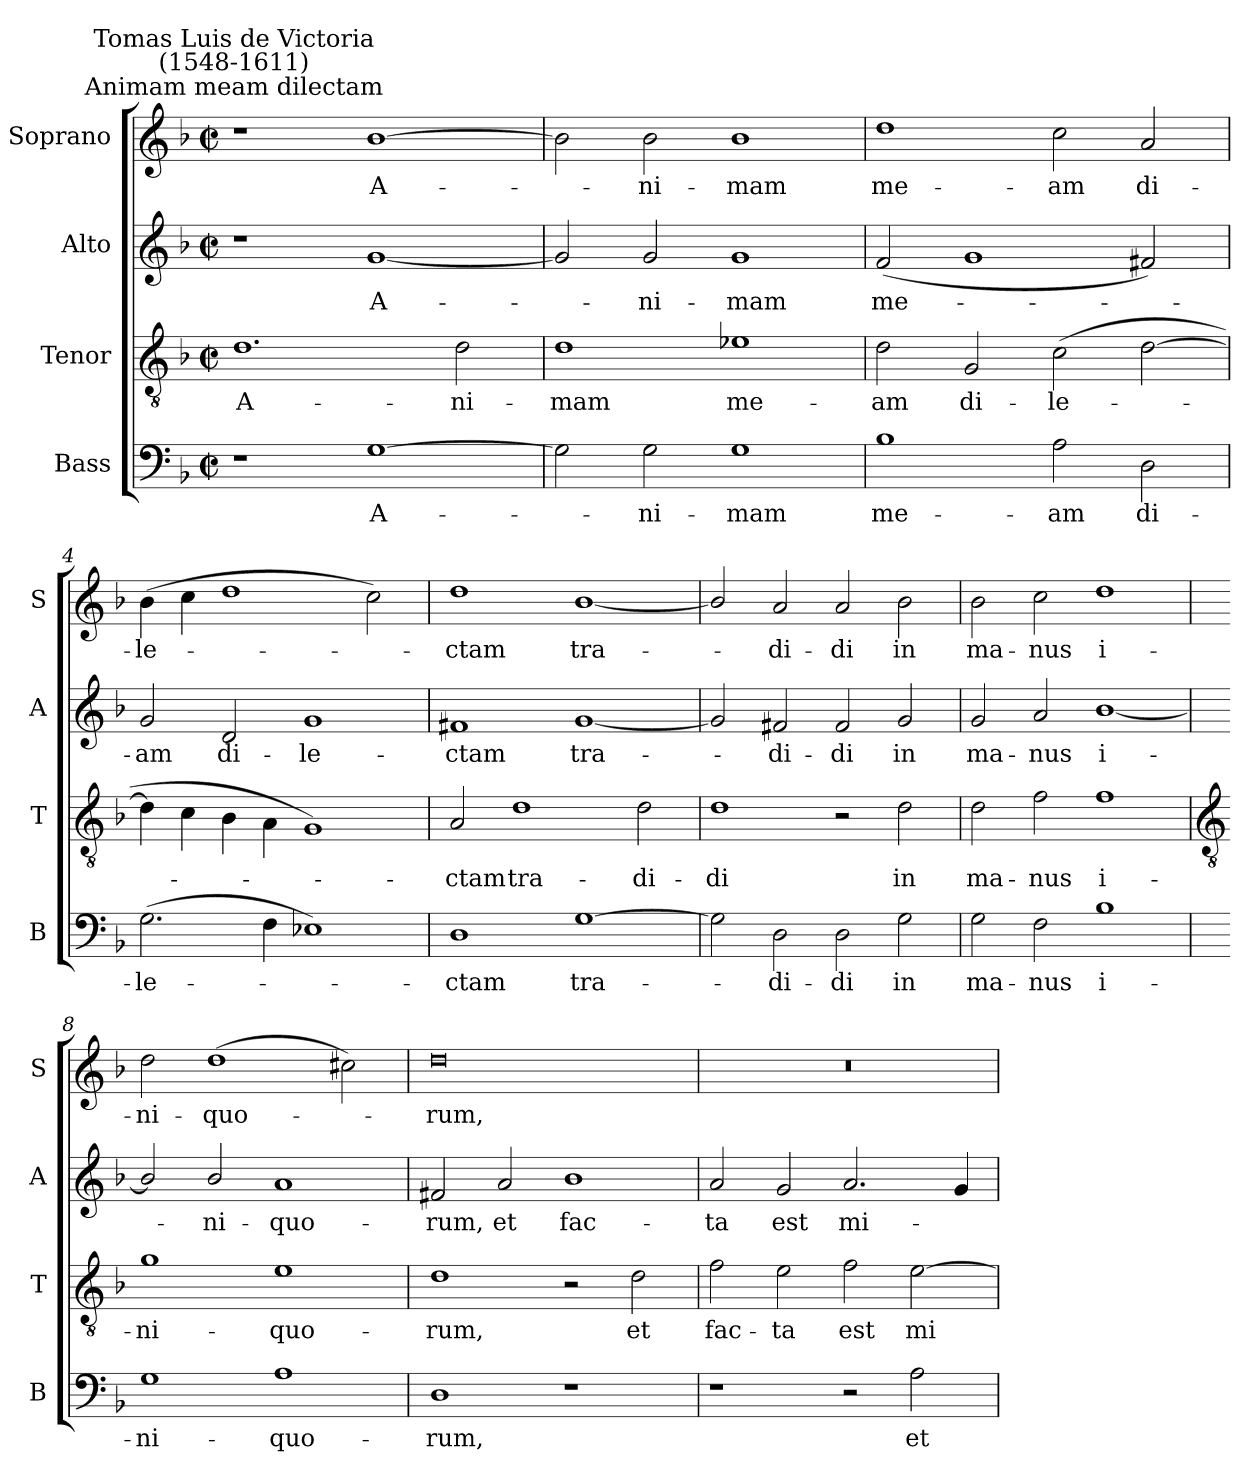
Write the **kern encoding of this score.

**kern	**text	**kern	**text	**kern	**text	**kern	**text
*part4	*part4	*part3	*part3	*part2	*part2	*part1	*part1
*staff4	*staff4	*staff3	*staff3	*staff2	*staff2	*staff1	*staff1
*I"Bass	*	*I"Tenor	*	*I"Alto	*	*I"Soprano	*
*I'B	*	*I'T	*	*I'A	*	*I'S	*
*clefF4	*	*clefGv2	*	*clefG2	*	*clefG2	*
*k[b-]	*	*k[b-]	*	*k[b-]	*	*k[b-]	*
*F:	*	*F:	*	*F:	*	*F:	*
*M4/2	*	*M4/2	*	*M4/2	*	*M4/2	*
*met(c|)	*	*met(c|)	*	*met(c|)	*	*met(c|)	*
=1	=1	=1	=1	=1	=1	=1	=1
!	!	!	!	!	!	!LO:TX:a:cj:t=Animam meam dilectam	!
!	!	!	!	!	!	!LO:TX:a:cj:t=Tomas Luis de Victoria\n(1548-1611)	!
!	!	!	!LO:LY:b	!	!	!	!
1r	.	1.d	A-	1r	.	1r	.
!	!LO:LY:b	!	!	!	!LO:LY:b	!	!LO:LY:b
[1G	A-	.	.	[1g	A-	[1b-	A-
!	!	!	!LO:LY:b	!	!	!	!
.	.	2d	-ni-	.	.	.	.
=2	=2	=2	=2	=2	=2	=2	=2
!	!	!	!LO:LY:b	!	!	!	!
2G]	.	1d	-mam	2g]	.	2b-]	.
!	!LO:LY:b	!	!	!	!LO:LY:b	!	!LO:LY:b
2G	ni-	.	.	2g	ni-	2b-	ni-
!	!LO:LY:b	!	!LO:LY:b	!	!LO:LY:b	!	!LO:LY:b
1G	-mam	1e-X	me-	1g	-mam	1b-	-mam
=3	=3	=3	=3	=3	=3	=3	=3
!	!LO:LY:b	!	!LO:LY:b	!	!LO:LY:b	!	!LO:LY:b
1B-	me-	2d	-am	(<2f	me-	1dd	me-
!	!	!	!LO:LY:b	!	!	!	!
.	.	2G	di-	1g	.	.	.
!	!LO:LY:b	!	!LO:LY:b	!	!	!	!LO:LY:b
2A	-am	(>2c	-le-	.	.	2cc	-am
!	!LO:LY:b	!	!	!	!	!	!LO:LY:b
2D	di-	[2d	.	2f#X)	.	2a	di-
=4	=4	=4	=4	=4	=4	=4	=4
!	!LO:LY:b	!	!	!	!LO:LY:b	!	!LO:LY:b
(>2.G	-le-	4d]	.	2g	am	(>4b-	-le-
.	.	4c	.	.	.	4cc	.
!	!	!	!	!	!LO:LY:b	!	!
.	.	4B-	.	2d	di-	1dd	.
4F	.	4A\	.	.	.	.	.
!	!	!	!	!	!LO:LY:b	!	!
1E-X)	.	1G)	.	1g	-le-	.	.
.	.	.	.	.	.	2cc)	.
=5	=5	=5	=5	=5	=5	=5	=5
!	!LO:LY:b	!	!LO:LY:b	!	!LO:LY:b	!	!LO:LY:b
1D	ctam	2A	ctam	1f#X	-ctam	1dd	ctam
!	!	!	!LO:LY:b	!	!	!	!
.	.	1d	tra-	.	.	.	.
!	!LO:LY:b	!	!	!	!LO:LY:b	!	!LO:LY:b
[1G	tra-	.	.	[1g	tra-	[1b-/	tra-
!	!	!	!LO:LY:b	!	!	!	!
.	.	2d	-di-	.	.	.	.
=6	=6	=6	=6	=6	=6	=6	=6
!	!	!	!LO:LY:b	!	!	!	!
2G]	.	1d	-di	2g]	.	2b-/]	.
!	!LO:LY:b	!	!	!	!LO:LY:b	!	!LO:LY:b
2D	di-	.	.	2f#X	di-	2a	di-
!	!LO:LY:b	!	!	!	!LO:LY:b	!	!LO:LY:b
2D	-di	2r	.	2f#	-di	2a	-di
!	!LO:LY:b	!	!LO:LY:b	!	!LO:LY:b	!	!LO:LY:b
2G	in	2d	in	2g	in	2b-	in
=7	=7	=7	=7	=7	=7	=7	=7
!	!LO:LY:b	!	!LO:LY:b	!	!LO:LY:b	!	!LO:LY:b
2G	ma-	2d	ma-	2g	ma-	2b-	ma-
!	!LO:LY:b	!	!LO:LY:b	!	!LO:LY:b	!	!LO:LY:b
2F	-nus	2f	-nus	2a	-nus	2cc	-nus
!	!LO:LY:b	!	!LO:LY:b	!	!LO:LY:b	!	!LO:LY:b
1B-	i-	1f	i-	[1b-/	i-	1dd	i-
!!LO:LB:g=z
=8	=8	=8	=8	=8	=8	=8	=8
*	*	*clefGv2	*	*	*	*	*
!	!LO:LY:b	!	!LO:LY:b	!	!	!	!LO:LY:b
1G	-ni-	1g	-ni-	2b-/]	.	2dd	-ni-
!	!	!	!	!	!LO:LY:b	!	!LO:LY:b
.	.	.	.	2b-/	ni-	(>1dd	-quo-
!	!LO:LY:b	!	!LO:LY:b	!	!LO:LY:b	!	!
1A	-quo-	1e	-quo-	1a	-quo-	.	.
.	.	.	.	.	.	2cc#X)	.
=9	=9	=9	=9	=9	=9	=9	=9
!	!LO:LY:b	!	!LO:LY:b	!	!LO:LY:b	!	!LO:LY:b
1D	-rum,	1d	-rum,	2f#X	-rum,	0dd	rum,
!	!	!	!	!	!LO:LY:b	!	!
.	.	.	.	2a	et	.	.
!	!	!	!	!	!LO:LY:b	!	!
1r	.	2r	.	1b-	fac-	.	.
!	!	!	!LO:LY:b	!	!	!	!
.	.	2d	et	.	.	.	.
=10	=10	=10	=10	=10	=10	=10	=10
!	!	!	!LO:LY:b	!	!LO:LY:b	!	!
1r	.	2f	fac-	2a	-ta	0r	.
!	!	!	!LO:LY:b	!	!LO:LY:b	!	!
.	.	2e	-ta	2g	est	.	.
!	!	!	!LO:LY:b	!	!LO:LY:b	!	!
2r	.	2f	est	2.a	mi-	.	.
!	!LO:LY:b	!	!LO:LY:b	!	!	!	!
2A	et	[2e	mi-	.	.	.	.
.	.	.	.	4g	.	.	.
=	=	=	=	=	=	=	=
*-	*-	*-	*-	*-	*-	*-	*-
